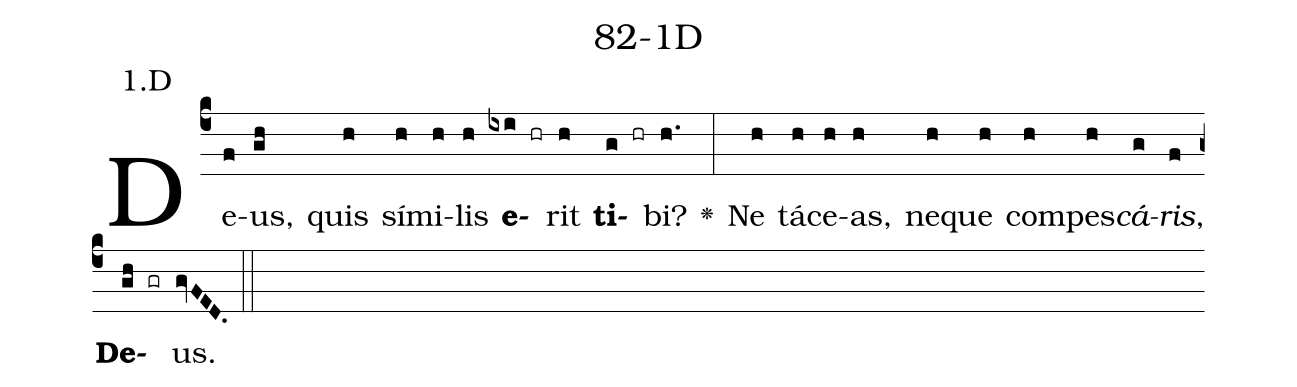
name: 82-1D;
annotation: 1.D;
%%
(c4)De(f)us,(gh) quis(h) sí(h)mi(h)lis(h) <b>e</b>(ixi hr)rit(h) <b>ti</b>(g hr)bi?(h.) <v>\greheightstar</v>(:) Ne(h) tá(h)ce(h)as,(h) ne(h)que(h) com(h)pes(h)<i>cá</i>(g)<i>ris</i>,(f) <b>De</b>(gh gr)us.(gvFED.) (::)


%E(h) u(h) o(g) u(f) a(gh) e.(gvFED.) (::)
